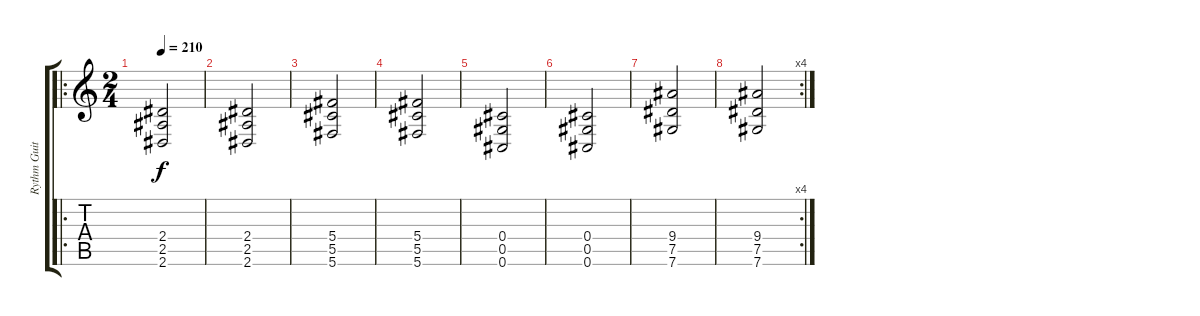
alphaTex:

\track ("Rythm Guitar" "Rythm Guit") {instrument distortionguitar}
\staff {score tabs}
\tuning (Eb4 Bb3 Gb3 Db3 Ab2 Db2) {hide}
\ro
\ts (2 4)
\tempo 210
\clef g2
\ks c
(2.4 2.5 2.6).2{dy f} |
(2.4 2.5 2.6).2 |
(5.4 5.5 5.6).2 |
(5.4 5.5 5.6).2 |
(0.4 0.5 0.6).2 |
(0.4 0.5 0.6).2 |
(9.4 7.5 7.6).2 |
\rc 4
(9.4 7.5 7.6).2
